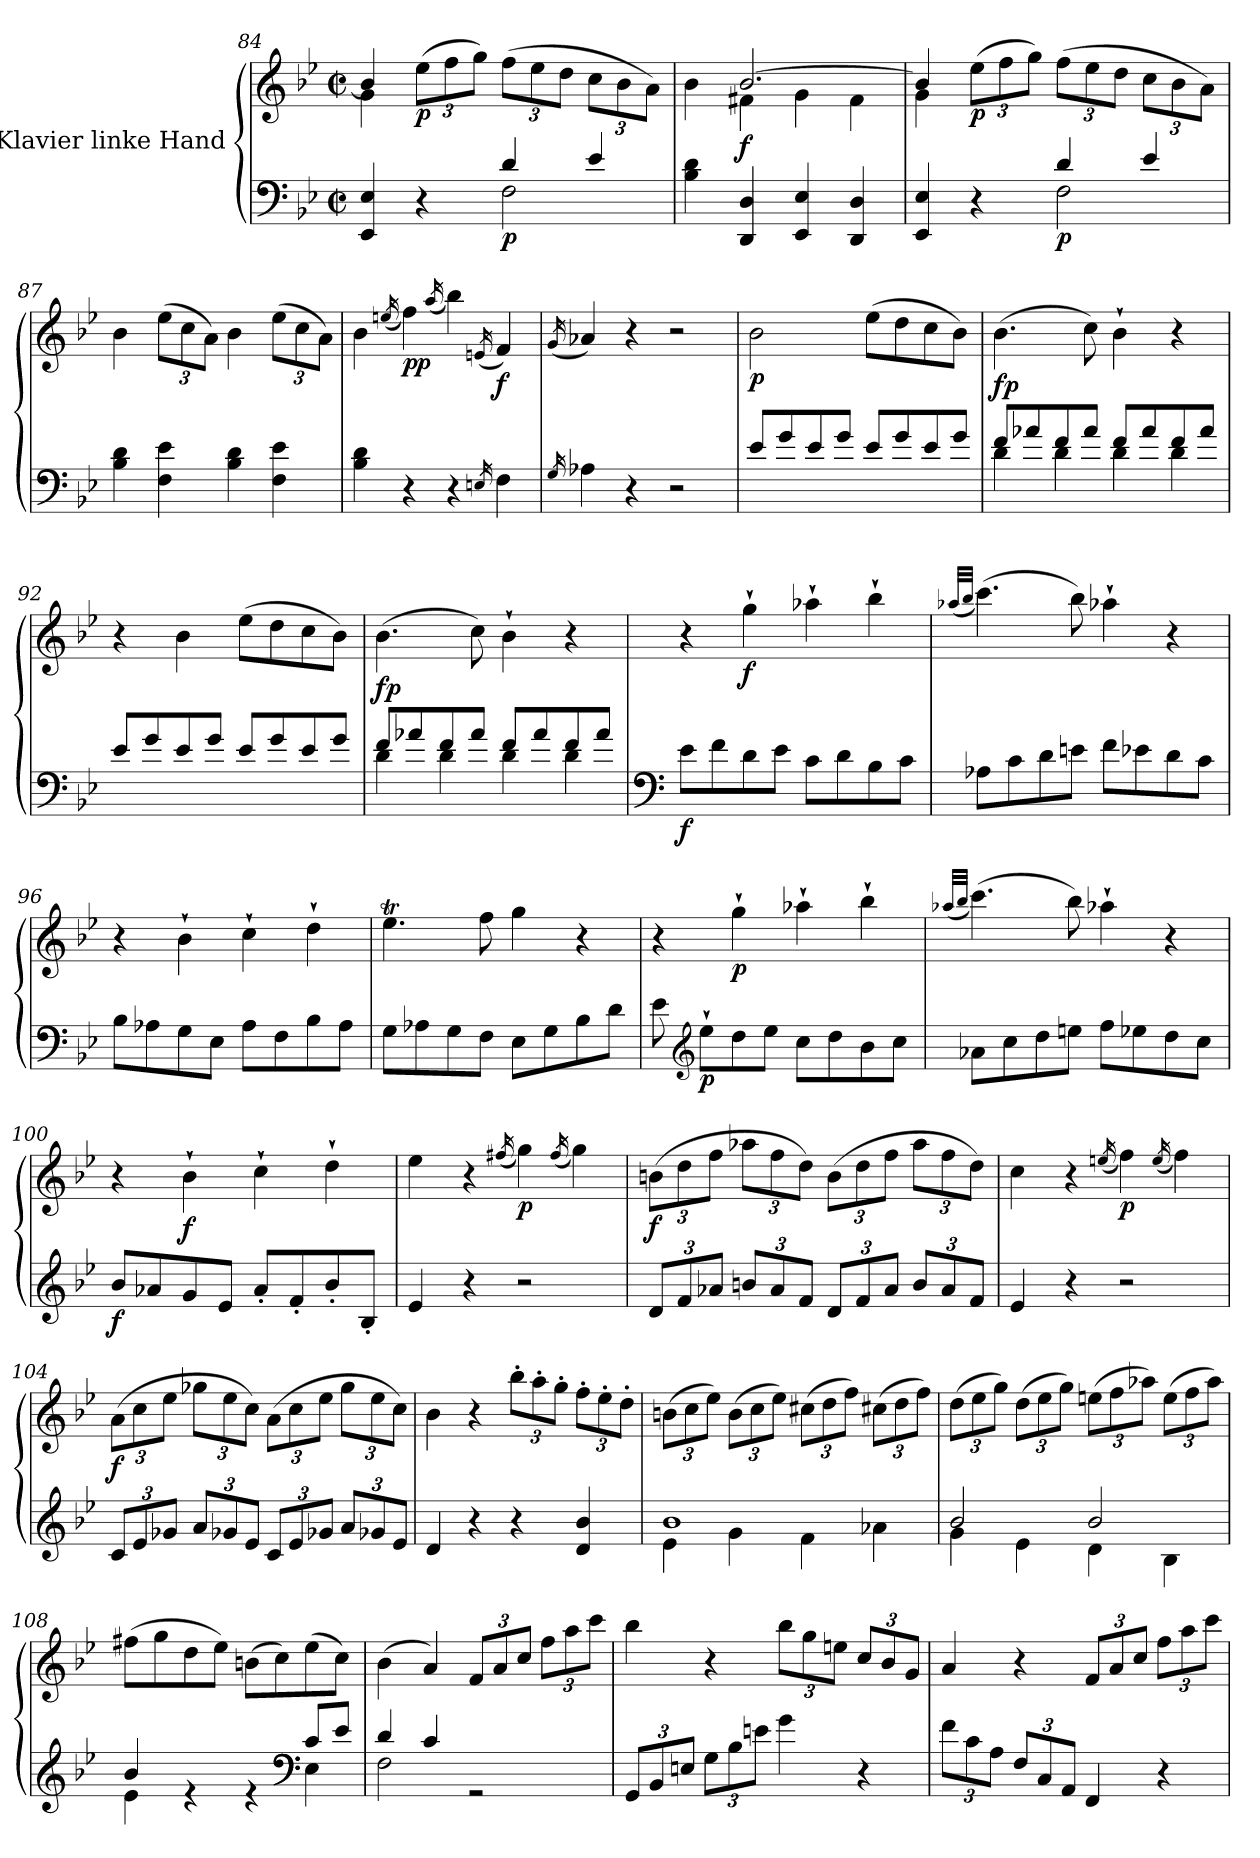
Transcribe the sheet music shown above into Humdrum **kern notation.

**kern	**kern	**dynam
*part1	*part1	*part1
*staff2	*staff1	*staff1/2
*I"Klavier linke Hand	*	*
*clefF4	*clefG2	*
*k[b-e-]	*k[b-e-]	*
*M2/2	*M2/2	*
*met(c|)	*met(c|)	*
=84	=84	=84
*^	*^	*
4EE-/ 4E-/	4ryy	4b-/]	4g\	.
*	*	*Xbrackettup	*	*
!	!	!	!	!LO:DY:b
4r	4ryy	(>12ee-\L	2.ryy	p
.	.	12ff\	.	.
.	.	12gg\J)	.	.
!	!	!	!	!LO:DY:b=2
4d/	2F\	(>12ff\L	.	p
.	.	12ee-\	.	.
.	.	12dd\J	.	.
4e-/	.	12cc\L	.	.
.	.	12b-\	.	.
.	.	12a\J)	.	.
=85	=85	=85	=85	=85
4B-\ 4d\	4ryy	4b-\	4ryy	.
!	!	!	!	!LO:DY:b
4DD/ 4D/	2.ryy	[2.b-/	4f#X\	f
4EE-/ 4E-/	.	.	4g\	.
4DD/ 4D/	.	.	4f#\	.
=86	=86	=86	=86	=86
4EE-/ 4E-/	4ryy	4b-/]	4g\	.
!	!	!	!	!LO:DY:b
4r	4ryy	(>12ee-\L	2.ryy	p
.	.	12ff\	.	.
.	.	12gg\J)	.	.
!	!	!	!	!LO:DY:b=2
4d/	2F\	(>12ff\L	.	p
.	.	12ee-\	.	.
.	.	12dd\J	.	.
4e-/	.	12cc\L	.	.
.	.	12b-\	.	.
.	.	12a\J)	.	.
*v	*v	*	*	*
*	*v	*v	*
!!LO:PB:g=z
=87	=87	=87
4B-\ 4d\	4b-\	.
4F\ 4e-\	(>12ee-\L	.
.	12cc\	.
.	12a\J)	.
4B-\ 4d\	4b-\	.
4F\ 4e-\	(>12ee-\L	.
.	12cc\	.
.	12a\J)	.
=88	=88	=88
4B-\ 4d\	4b-\	.
.	(<16qeen/	.
!	!	!LO:DY:b
4r	4ff\)	pp
.	(<16qaa/	.
4r	4bb-\)	.
16qEn/	(<16qen/	.
!	!	!LO:DY:b
4F\	4f/)	f
=89	=89	=89
16qG/	(<16qg/	.
4A-X\	4a-X/)	.
4r	4r	.
2r	2r	.
=90	=90	=90
!	!	!LO:DY:b
8e-/L	2b-\	p
8g/	.	.
8e-/	.	.
8g/J	.	.
8e-/L	(>8ee-\L	.
8g/	8dd\	.
8e-/	8cc\	.
8g/J	8b-\J)	.
=91	=91	=91
*^	*	*
!	!	!	!LO:DY:b
8f/L	4d\	(>4.b-\	fp
8a-X/	.	.	.
8f/	4d\	.	.
8a-/J	.	8cc\)	.
8f/L	4d\	4b-`\	.
8a-/	.	.	.
8f/	4d\	4r	.
8a-/J	.	.	.
*v	*v	*	*
=92	=92	=92
8e-/L	4r	.
8g/	.	.
8e-/	4b-\	.
8g/J	.	.
8e-/L	(>8ee-\L	.
8g/	8dd\	.
8e-/	8cc\	.
8g/J	8b-\J)	.
!!LO:LB:g=z
=93	=93	=93
*^	*	*
!	!	!	!LO:DY:b
8f/L	4d\	(>4.b-\	fp
8a-X/	.	.	.
8f/	4d\	.	.
8a-/J	.	8cc\)	.
8f/L	4d\	4b-`\	.
8a-/	.	.	.
8f/	4d\	4r	.
8a-/J	.	.	.
*v	*v	*	*
=94	=94	=94
*clefF4	*	*
!	!	!LO:DY:b=2
8e-\L	4r	f
8f\	.	.
!	!	!LO:DY:b
8d\	4gg`\	f
8e-\J	.	.
8c\L	4aa-X`\	.
8d\	.	.
8B-\	4bb-`\	.
8c\J	.	.
=95	=95	=95
.	(<32qaa-X/LLL	.
.	32qbb-/JJJ	.
8A-X\L	(>4.ccc\)	.
8c\	.	.
8d\	.	.
8en\J	8bb-\)	.
8f\L	4aa-`\	.
8e-X\	.	.
8d\	4r	.
8c\J	.	.
=96	=96	=96
8B-\L	4r	.
8A-X\	.	.
8G\	4b-`\	.
8E-\J	.	.
8A-\L	4cc`\	.
8F\	.	.
8B-\	4dd`\	.
8A-\J	.	.
=97	=97	=97
8G\L	4.ee-T\	.
8A-X\	.	.
8G\	.	.
8F\J	8ff\	.
8E-\L	4gg\	.
8G\	.	.
8B-\	4r	.
8d\J	.	.
!!LO:LB:g=z
=98	=98	=98
8e-\	4r	.
*clefG2	*	*
!	!	!LO:DY:b=2
8ee-`\L	.	p
!	!	!LO:DY:b
8dd\	4gg`\	p
8ee-\J	.	.
8cc\L	4aa-X`\	.
8dd\	.	.
8b-\	4bb-`\	.
8cc\J	.	.
=99	=99	=99
.	(<32qaa-X/LLL	.
.	32qbb-/JJJ	.
8a-X\L	(>4.ccc\)	.
8cc\	.	.
8dd\	.	.
8een\J	8bb-\)	.
8ff\L	4aa-`\	.
8ee-X\	.	.
8dd\	4r	.
8cc\J	.	.
=100	=100	=100
!	!	!LO:DY:b=2
8b-/L	4r	f
8a-X/	.	.
!	!	!LO:DY:b
8g/	4b-`\	f
8e-/J	.	.
8a-'/L	4cc`\	.
8f'/	.	.
8b-'/	4dd`\	.
8B-'/J	.	.
=101	=101	=101
4e-/	4ee-\	.
4r	4r	.
.	(<16qff#X/	.
!	!	!LO:DY:b
2r	4gg\)	p
.	(<16qff#/	.
.	4gg\)	.
=102	=102	=102
*Xbrackettup	*	*
!	!	!LO:DY:b
12d/L	(>12bn\L	f
12f/	12dd\	.
12a-X/J	12ff\J	.
12bn/L	12aa-X\L	.
12a-/	12ff\	.
12f/J	12dd\J)	.
12d/L	(>12b\L	.
12f/	12dd\	.
12a-/J	12ff\J	.
12b/L	12aa-\L	.
12a-/	12ff\	.
12f/J	12dd\J)	.
!!LO:LB:g=z
=103	=103	=103
4e-/	4cc\	.
4r	4r	.
.	(<16qeen/	.
!	!	!LO:DY:b
2r	4ff\)	p
.	(<16qee/	.
.	4ff\)	.
=104	=104	=104
!	!	!LO:DY:b
12c/L	(>12a\L	f
12e-/	12cc\	.
12g-X/J	12ee-\J	.
12a/L	12gg-X\L	.
12g-X/	12ee-\	.
12e-/J	12cc\J)	.
12c/L	(>12a\L	.
12e-/	12cc\	.
12g-X/J	12ee-\J	.
12a/L	12gg-\L	.
12g-X/	12ee-\	.
12e-/J	12cc\J)	.
=105	=105	=105
4d/	4b-\	.
4r	4r	.
4r	12bb-'\L	.
.	12aa'\	.
.	12gg'\J	.
4d/ 4b-/	12ff'\L	.
.	12ee-'\	.
.	12dd'\J	.
=106	=106	=106
*^	*	*
1b-	4e-\	(>12bn\L	.
.	.	12cc\	.
.	.	12ee-\J)	.
.	4g\	(>12b\L	.
.	.	12cc\	.
.	.	12ee-\J)	.
.	4f\	(>12cc#X\L	.
.	.	12dd\	.
.	.	12ff\J)	.
.	4a-X\	(>12cc#X\L	.
.	.	12dd\	.
.	.	12ff\J)	.
!!LO:LB:g=z
=107	=107	=107	=107
2b-/	4g\	(>12dd\L	.
.	.	12ee-\	.
.	.	12gg\J)	.
.	4e-\	(>12dd\L	.
.	.	12ee-\	.
.	.	12gg\J)	.
2b-/	4d\	(>12een\L	.
.	.	12ff\	.
.	.	12aa-X\J)	.
.	4B-\	(>12ee\L	.
.	.	12ff\	.
.	.	12aa-\J)	.
=108	=108	=108	=108
4b-/	4e-\	(>8ff#X\L	.
.	.	8gg\	.
4re	2ryy	8dd\	.
.	.	8ee-\J)	.
4re	.	(>8bn\L	.
.	.	8cc\)	.
*clefF4	*	*	*
8c/L	4E-\	(>8ee-\	.
8e-/J	.	8cc\J)	.
=109	=109	=109	=109
4d/	2F\	(>4b-\	.
4c/	.	4a/)	.
2rGG	2ryy	12f/L	.
.	.	12a/	.
.	.	12cc/J	.
.	.	12ff\L	.
.	.	12aa\	.
.	.	12ccc\J	.
*v	*v	*	*
=110	=110	=110
12GG/L	4bb-\	.
12BB-/	.	.
12En/J	.	.
12G\L	4r	.
12B-\	.	.
12en\J	.	.
4g\	12bb-\L	.
.	12gg\	.
.	12een\J	.
4r	12cc/L	.
.	12b-/	.
.	12g/J	.
!!LO:LB:g=z
=111	=111	=111
12f\L	4a/	.
12c\	.	.
12A\J	.	.
12F/L	4r	.
12C/	.	.
12AA/J	.	.
4FF/	12f/L	.
.	12a/	.
.	12cc/J	.
4r	12ff\L	.
.	12aa\	.
.	12ccc\J	.
=	=	=
*-	*-	*-
